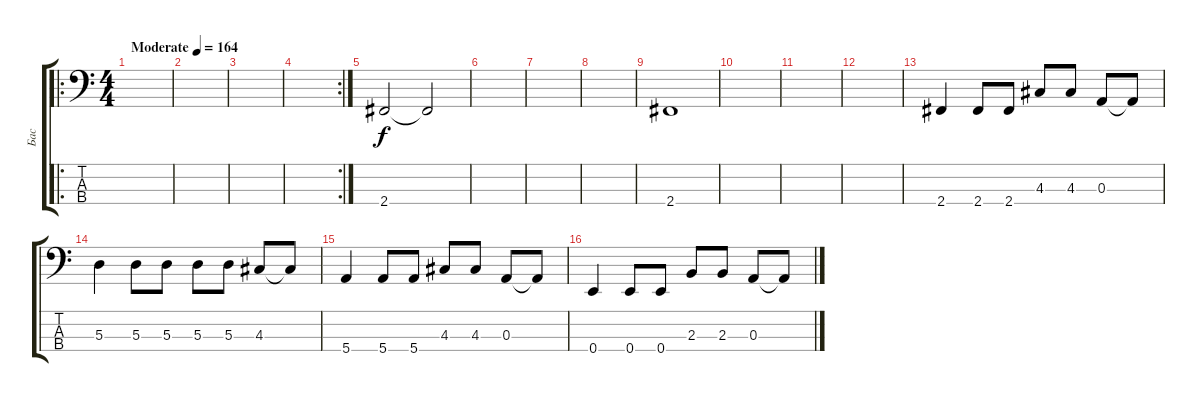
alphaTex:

\track ("Бас" "Бас") {instrument electricbasspick}
\staff {score tabs}
\tuning (G2 D2 A1 E1) {hide}
\ro
\ts (4 4)
\tempo (164 "Moderate")
\clef f4
\ks c
|
|
|
\rc 2
|
2.4.2 2.4{t}.2 |
|
|
|
2.4.1 |
|
|
|
2.4.4 2.4.8 2.4.8 4.3.8 4.3.8 0.3.8 0.3{t}.8 |
5.3.4 5.3.8 5.3.8 5.3.8 5.3.8 4.3.8 4.3{t}.8 |
5.4.4 5.4.8 5.4.8 4.3.8 4.3.8 0.3.8 0.3{t}.8 |
0.4.4 0.4.8 0.4.8 2.3.8 2.3.8 0.3.8 0.3{t}.8
